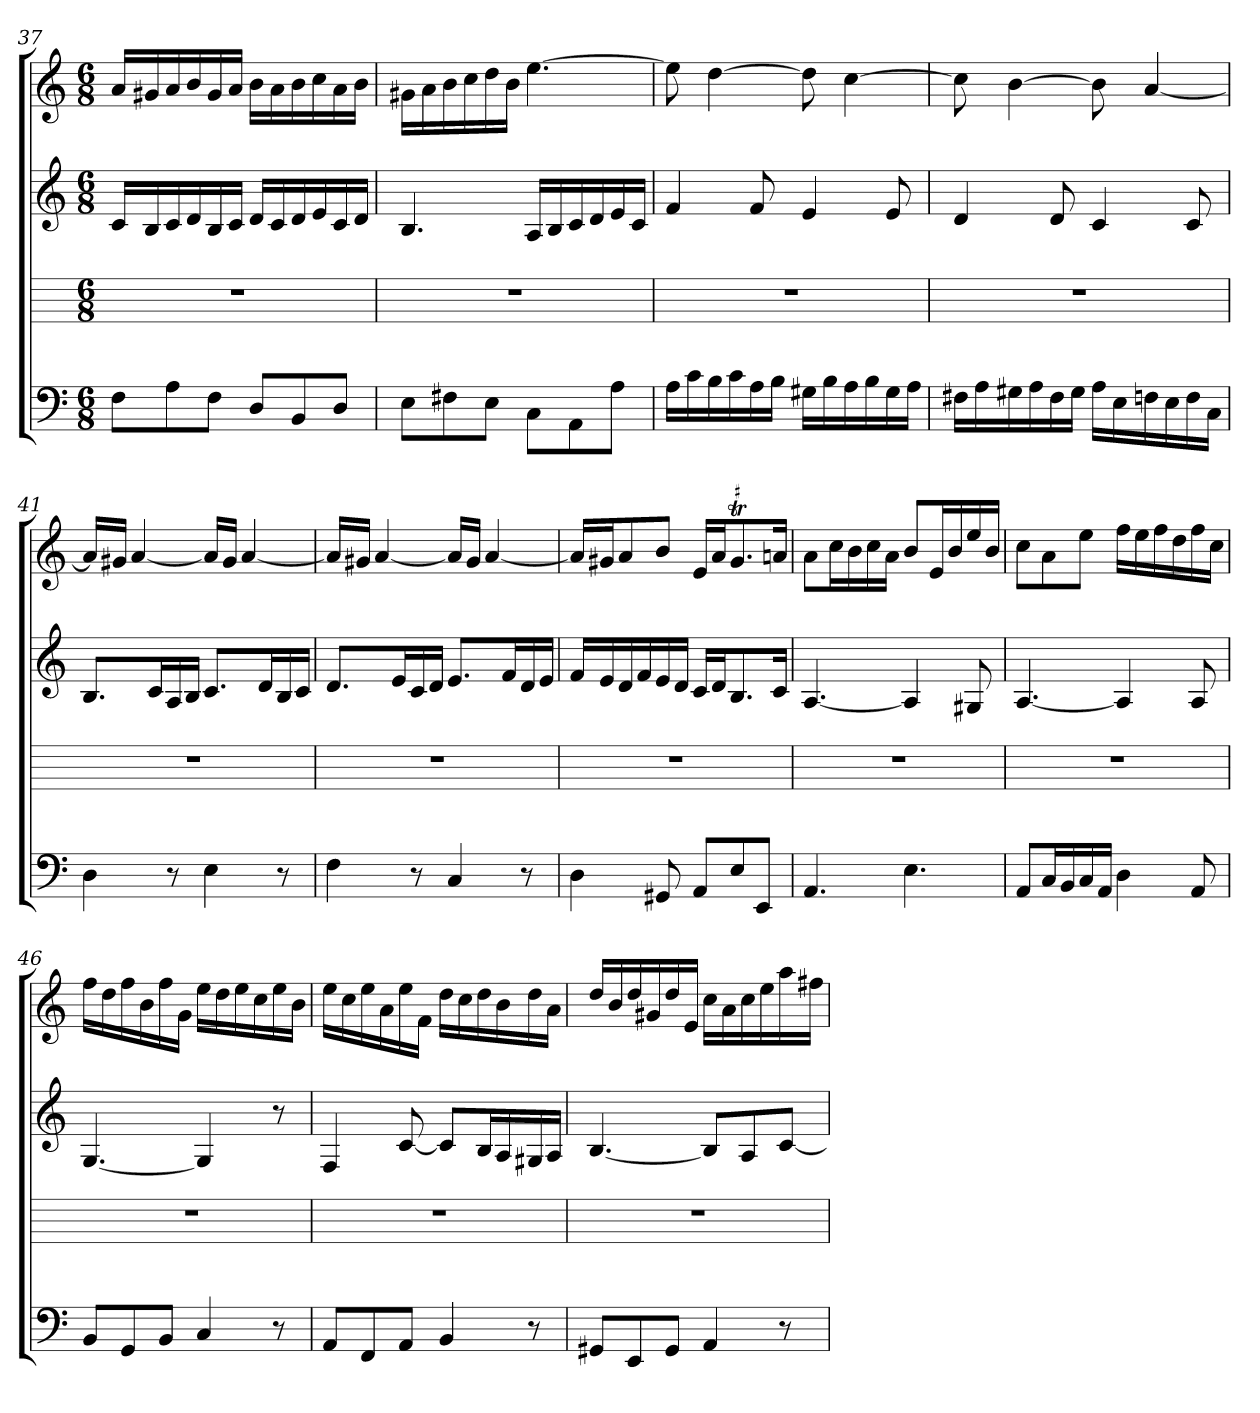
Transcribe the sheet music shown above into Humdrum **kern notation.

**kern	**kern	**kern	**kern
*part4	*part3	*part2	*part1
*staff4	*staff3	*staff2	*staff1
*k[]	*k[]	*k[]	*k[]
*M6/8	*M6/8	*M6/8	*M6/8
=37	=37	=37	=37
8FL	2.r	16cLL	16aLL
.	.	16B	16g#X
8A	.	16c	16a
.	.	16d	16b
8FJ	.	16B	16g#
.	.	16cJJ	16aJJ
8DL	.	16dLL	16bLL
.	.	16c	16a
8BB	.	16d	16b
.	.	16e	16cc
8DJ	.	16c	16a
.	.	16dJJ	16bJJ
=38	=38	=38	=38
8EL	2.r	4.B	16g#XLL
.	.	.	16a
8F#X	.	.	16b
.	.	.	16cc
8EJ	.	.	16dd
.	.	.	16bJJ
8CL	.	16ALL	[4.ee
.	.	16B	.
8AA	.	16c	.
.	.	16d	.
8AJ	.	16e	.
.	.	16cJJ	.
=39	=39	=39	=39
16ALL	2.r	4f	8ee]
16c	.	.	.
16B	.	.	[4dd
16c	.	.	.
16A	.	8f	.
16BJJ	.	.	.
16G#XLL	.	4e	8dd]
16B	.	.	.
16A	.	.	[4cc
16B	.	.	.
16G#	.	8e	.
16AJJ	.	.	.
=40	=40	=40	=40
16F#XLL	2.r	4d	8cc]
16A	.	.	.
16G#X	.	.	[4b
16A	.	.	.
16F#	.	8d	.
16G#JJ	.	.	.
16ALL	.	4c	8b]
16E	.	.	.
16Fn	.	.	[4a
16E	.	.	.
16F	.	8c	.
16CJJ	.	.	.
=41	=41	=41	=41
4D	2.r	8.BL	16aLL]
.	.	.	16g#XJJ
.	.	.	[4a
.	.	16cL	.
8r	.	16A	.
.	.	16BJJ	.
4E	.	8.cL	16aLL]
.	.	.	16g#JJ
.	.	.	[4a
.	.	16dL	.
8r	.	16B	.
.	.	16cJJ	.
=42	=42	=42	=42
4F	2.r	8.dL	16aLL]
.	.	.	16g#XJJ
.	.	.	[4a
.	.	16eL	.
8r	.	16c	.
.	.	16dJJ	.
4C	.	8.eL	16aLL]
.	.	.	16g#JJ
.	.	.	[4a
.	.	16fL	.
8r	.	16d	.
.	.	16eJJ	.
=43	=43	=43	=43
4D	2.r	16fLL	16aLL]
.	.	16e	16g#XJ
.	.	16d	8a
.	.	16f	.
8GG#X	.	16e	8bJ
.	.	16dJJ	.
8AAL	.	16cLL	16eLL
.	.	16dJ	16aJ
!	!	!	!LO:TR:acc=#
8E	.	8.B	8.g#T
8EEJ	.	.	.
.	.	16cJk	16anJk
=44	=44	=44	=44
4.AA	2.r	[4.A	8aL
.	.	.	16ccL
.	.	.	16b
.	.	.	16cc
.	.	.	16aJJ
4.E	.	4A]	8bL
.	.	.	16eL
.	.	.	16b
.	.	8G#X	16ee
.	.	.	16bJJ
=45	=45	=45	=45
8AAL	2.r	[4.A	8ccL
16CL	.	.	8a
16BB	.	.	.
16C	.	.	8eeJ
16AAJJ	.	.	.
4D	.	4A]	16ffLL
.	.	.	16ee
.	.	.	16ff
.	.	.	16dd
8AA	.	8A	16ff
.	.	.	16ccJJ
=46	=46	=46	=46
8BBL	2.r	[4.G	16ffLL
.	.	.	16dd
8GG	.	.	16ff
.	.	.	16b
8BBJ	.	.	16ff
.	.	.	16gJJ
4C	.	4G]	16eeLL
.	.	.	16dd
.	.	.	16ee
.	.	.	16cc
8r	.	8r	16ee
.	.	.	16bJJ
=47	=47	=47	=47
8AAL	2.r	4F	16eeLL
.	.	.	16cc
8FF	.	.	16ee
.	.	.	16a
8AAJ	.	[8c	16ee
.	.	.	16fJJ
4BB	.	8cL]	16ddLL
.	.	.	16cc
.	.	16BL	16dd
.	.	16A	16b
8r	.	16G#X	16dd
.	.	16AJJ	16aJJ
=48	=48	=48	=48
8GG#XL	2.r	[4.B	16ddLL
.	.	.	16b
8EE	.	.	16dd
.	.	.	16g#X
8GG#J	.	.	16dd
.	.	.	16eJJ
4AA	.	8BL]	16ccLL
.	.	.	16a
.	.	8A	16cc
.	.	.	16ee
8r	.	[8cJ	16aa
.	.	.	16ff#XJJ
=	=	=	=
*-	*-	*-	*-
